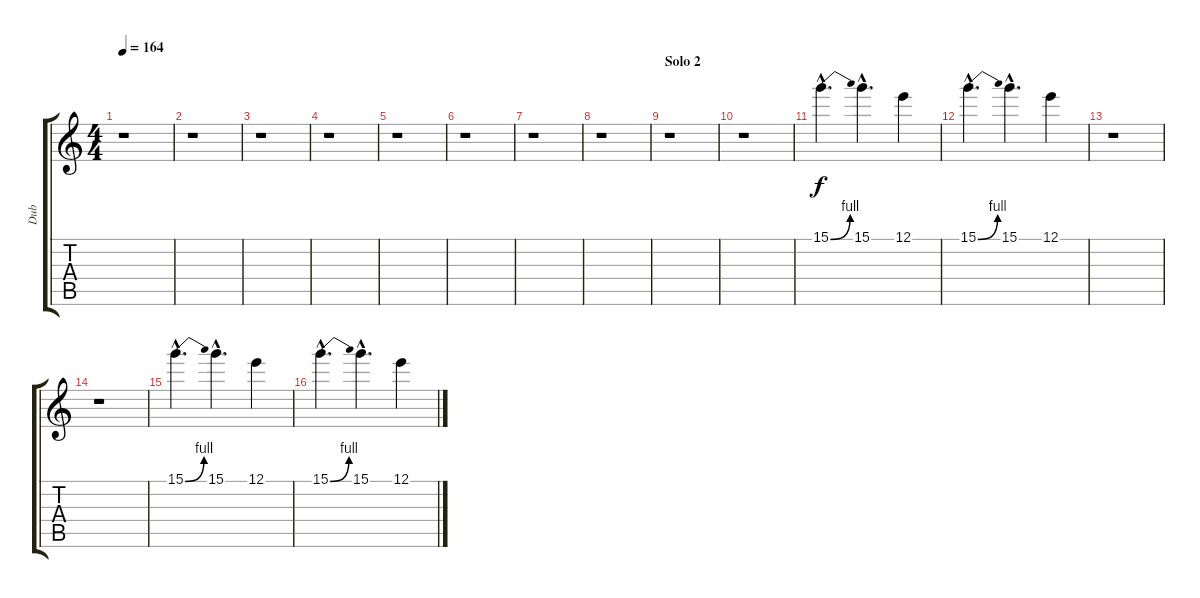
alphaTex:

\track ("Dub" "Dub") {instrument overdrivenguitar}
\staff {score tabs}
\tuning (E4 B3 G3 D3 A2 E2) {hide}
\ts (4 4)
\tempo 164
\clef g2
\ks c
r.1{dy f} |
r.1 |
r.1 |
r.1 |
r.1 |
r.1 |
r.1 |
r.1 |
\section ("" "Solo 2")
r.1 |
r.1 |
15.1{be (bend 0 0 60 4) hac}.4{d} 15.1{hac}.4{d} 12.1.4 |
15.1{be (bend 0 0 60 4) hac}.4{d} 15.1{hac}.4{d} 12.1.4 |
r.1 |
r.1 |
15.1{be (bend 0 0 60 4) hac}.4{d} 15.1{hac}.4{d} 12.1.4 |
15.1{be (bend 0 0 60 4) hac}.4{d} 15.1{hac}.4{d} 12.1.4
